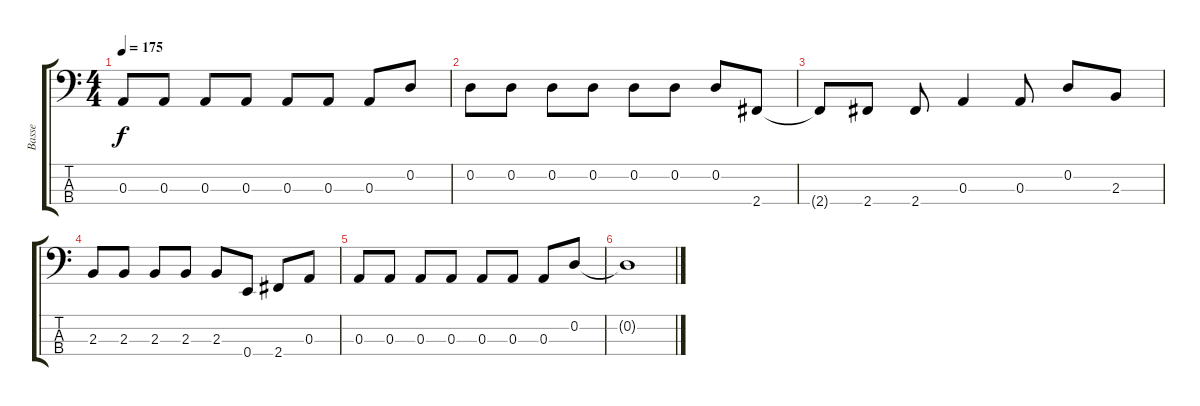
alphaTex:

\track ("Basse" "Basse") {instrument electricbassfinger}
\staff {score tabs}
\tuning (G2 D2 A1 E1) {hide}
\ts (4 4)
\tempo 175
\clef f4
\ks c
0.3.8{dy f} 0.3.8 0.3.8 0.3.8 0.3.8 0.3.8 0.3.8 0.2.8 |
0.2.8 0.2.8 0.2.8 0.2.8 0.2.8 0.2.8 0.2.8 2.4.8 |
2.4{t}.8 2.4.8 2.4.8 0.3.4 0.3.8 0.2.8 2.3.8 |
2.3.8 2.3.8 2.3.8 2.3.8 2.3.8 0.4.8 2.4.8 0.3.8 |
0.3.8 0.3.8 0.3.8 0.3.8 0.3.8 0.3.8 0.3.8 0.2.8 |
0.2{t}.1
